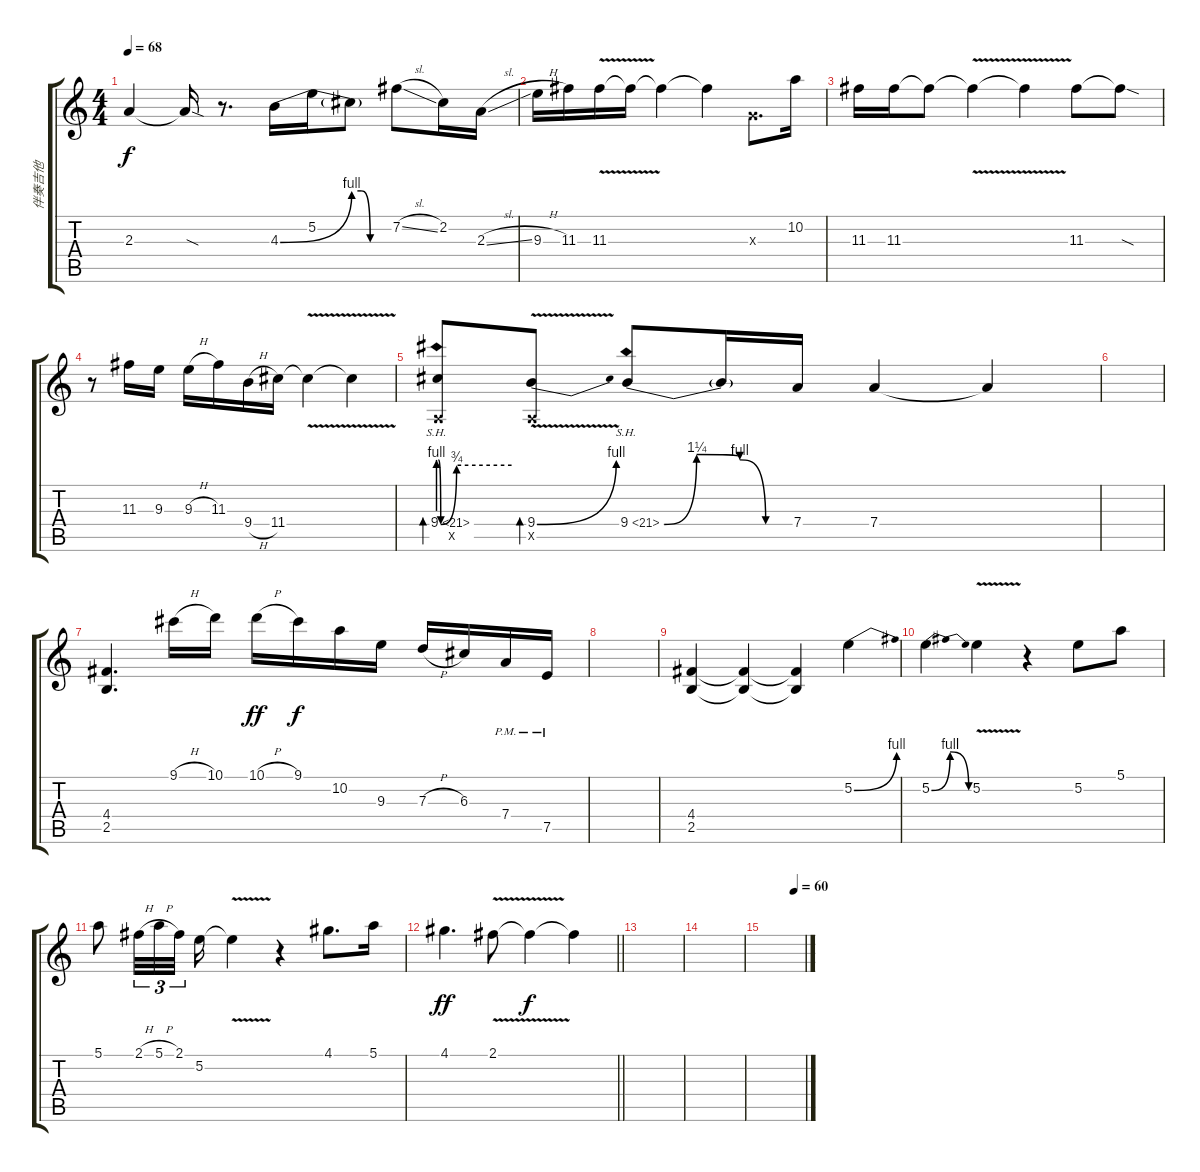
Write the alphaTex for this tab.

\track ("伴奏吉他" "伴奏吉他") {instrument overdrivenguitar}
\staff {score tabs}
\tuning (E4 B3 G3 D3 A2 E2) {hide}
\ts (4 4)
\tempo 68
\clef g2
\ks c
2.3{t}.4{dy f} 2.3{sod t}.16 r.8{d} 4.3{be (bend 0 0 60 4)}.16 5.2.16 4.3{be (custom 0 4 15 4 30 0 60 0) t}.8 7.2{sl}.8 2.2.16 2.3{sl}.16 |
9.3{h}.16 11.3.16 11.3{v}.16 11.3{t}.16 11.3{t}.4 11.3{t}.4 0.3{x}.8{d} 10.2.16 |
11.3.16 11.3.16 11.3{t}.8 11.3{v t}.4 11.3{v t}.4 11.3.8 11.3{sod t}.8 |
r.8 11.3.16 9.3.16 9.3{h}.16 11.3.16 9.4{h}.16 11.4.16 11.4{v t}.4 11.4{t}.4 |
(9.4{be (custom 0 4 2 0 15 3 60 3) sh 12} 0.5{x}).8{bd 480} (9.4{be (bend 0 0 60 4) v} 0.5{x}).8{bd 120} 9.4{be (custom 0 0 15 5 35 4 47 0 60 0) sh 12}.8 9.4{t}.16 7.4.16 7.4.4 7.4{t}.4 |
|
(4.4 2.5).4{d} 9.1{h}.16 10.1.16 10.1{h}.16{dy ff} 9.1.16{dy f} 10.2.16 9.3.16 7.3{h}.16 6.3.16 7.4{pm}.16 7.5{pm}.16 |
|
(4.4 2.5).4 (4.4{t} 2.5{t}).4 (4.4{t} 2.5{t}).4 5.2{be (bend 0 0 60 4)}.4 |
5.2{be (bendrelease 0 0 5 4 15 4 60 0)}.4 5.2{v}.4 r.4 5.2.8 5.1.8 |
5.1.8 2.1{h}.32{tu (3 2)} 5.1{h}.32{tu (3 2)} 2.1.32{tu (3 2) beam splitsecondary} 5.2.16 5.2{v t}.4 r.4 4.1.8{d} 5.1.16 |
\barLineRight lightlight
4.1.4{d dy ff} 2.1{v}.8 2.1{t}.4{dy f} 2.1{t}.4 |
|
|
\tempo (60 0.75)
